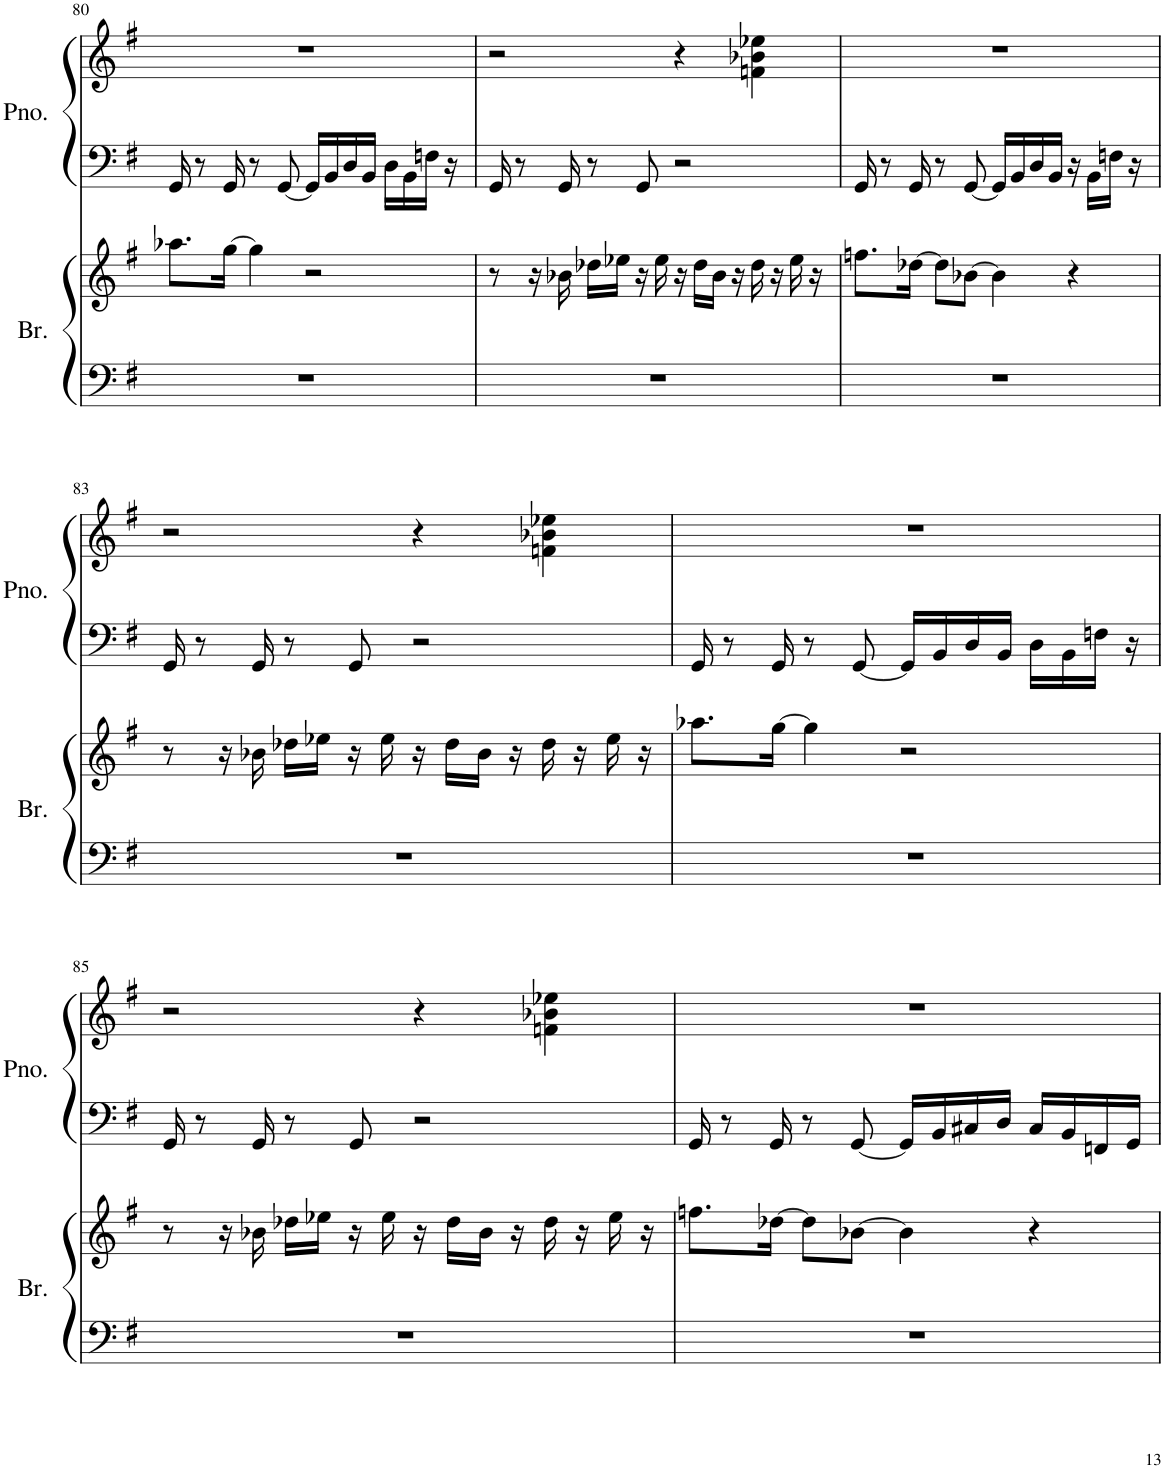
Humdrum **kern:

**kern	**kern	**kern	**kern
*part2	*part2	*part1	*part1
*staff4	*staff3	*staff2	*staff1
*I"Brass	*	*I"Piano	*
*I'Br.	*	*I'Pno.	*
!!LO:PB:g=z
*clefF4	*clefG2	*clefF4	*clefG2
*k[f#]	*k[f#]	*k[f#]	*k[f#]
*M4/4	*M4/4	*M4/4	*M4/4
=80	=80	=80	=80
1r	8.aa-X\L	16GG/	1r
.	.	8r	.
.	[16gg\Jk	16GG/	.
.	4gg\]	8r	.
.	.	[8GG/	.
.	2r	16GG/LL]	.
.	.	16BB/	.
.	.	16D/	.
.	.	16BB/JJ	.
.	.	16D\LL	.
.	.	16BB\	.
.	.	16Fn\JJ	.
.	.	16r	.
=81	=81	=81	=81
1r	8r	16GG/	2r
.	.	8r	.
.	16r	.	.
.	16b-X\	16GG/	.
.	16dd-X\LL	8r	.
.	16ee-X\JJ	.	.
.	16r	8GG/	.
.	16ee-\	.	.
.	16r	2r	4r
.	16dd-\LL	.	.
.	16b-\JJ	.	.
.	16r	.	.
.	16dd-\	.	4fn\ 4b-X\ 4ee-X\
.	16r	.	.
.	16ee-\	.	.
.	16r	.	.
=82	=82	=82	=82
1r	8.ffn\L	16GG/	1r
.	.	8r	.
.	[16dd-X\Jk	16GG/	.
.	8dd-\L]	8r	.
.	[8b-X\J	[8GG/	.
.	4b-\]	16GG/LL]	.
.	.	16BB/	.
.	.	16D/	.
.	.	16BB/JJ	.
.	4r	16r	.
.	.	16BB\LL	.
.	.	16Fn\JJ	.
.	.	16r	.
!!LO:LB:g=z
=83	=83	=83	=83
1r	8r	16GG/	2r
.	.	8r	.
.	16r	.	.
.	16b-X\	16GG/	.
.	16dd-X\LL	8r	.
.	16ee-X\JJ	.	.
.	16r	8GG/	.
.	16ee-\	.	.
.	16r	2r	4r
.	16dd-\LL	.	.
.	16b-\JJ	.	.
.	16r	.	.
.	16dd-\	.	4fn\ 4b-X\ 4ee-X\
.	16r	.	.
.	16ee-\	.	.
.	16r	.	.
=84	=84	=84	=84
1r	8.aa-X\L	16GG/	1r
.	.	8r	.
.	[16gg\Jk	16GG/	.
.	4gg\]	8r	.
.	.	[8GG/	.
.	2r	16GG/LL]	.
.	.	16BB/	.
.	.	16D/	.
.	.	16BB/JJ	.
.	.	16D\LL	.
.	.	16BB\	.
.	.	16Fn\JJ	.
.	.	16r	.
!!LO:LB:g=z
=85	=85	=85	=85
1r	8r	16GG/	2r
.	.	8r	.
.	16r	.	.
.	16b-X\	16GG/	.
.	16dd-X\LL	8r	.
.	16ee-X\JJ	.	.
.	16r	8GG/	.
.	16ee-\	.	.
.	16r	2r	4r
.	16dd-\LL	.	.
.	16b-\JJ	.	.
.	16r	.	.
.	16dd-\	.	4fn\ 4b-X\ 4ee-X\
.	16r	.	.
.	16ee-\	.	.
.	16r	.	.
=86	=86	=86	=86
1r	8.ffn\L	16GG/	1r
.	.	8r	.
.	[16dd-X\Jk	16GG/	.
.	8dd-\L]	8r	.
.	[8b-X\J	[8GG/	.
.	4b-\]	16GG/LL]	.
.	.	16BB/	.
.	.	16C#X/	.
.	.	16D/JJ	.
.	4r	16C#/LL	.
.	.	16BB/	.
.	.	16FFn/	.
.	.	16GG/JJ	.
=	=	=	=
*-	*-	*-	*-
